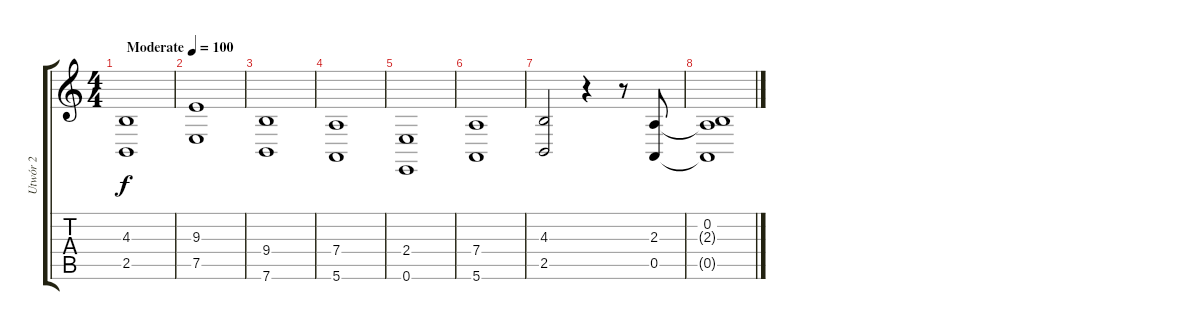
\track ("Utwór 2" "Utwór 2") {instrument drawbarorgan}
\staff {score tabs}
\tuning (E4 B3 G3 D3 A2 E2) {hide}
\ts (4 4)
\tempo (100 "Moderate")
\clef g2
\ks c
(4.3 2.5).1{dy f instrument drawbarorgan} |
(9.3 7.5).1 |
(9.4 7.6).1 |
(7.4 5.6).1 |
(2.4 0.6).1 |
(7.4 5.6).1 |
(4.3 2.5).2 r.4 r.8 (2.3 0.5).8 |
(0.2 2.3{t} 0.5{t}).1
